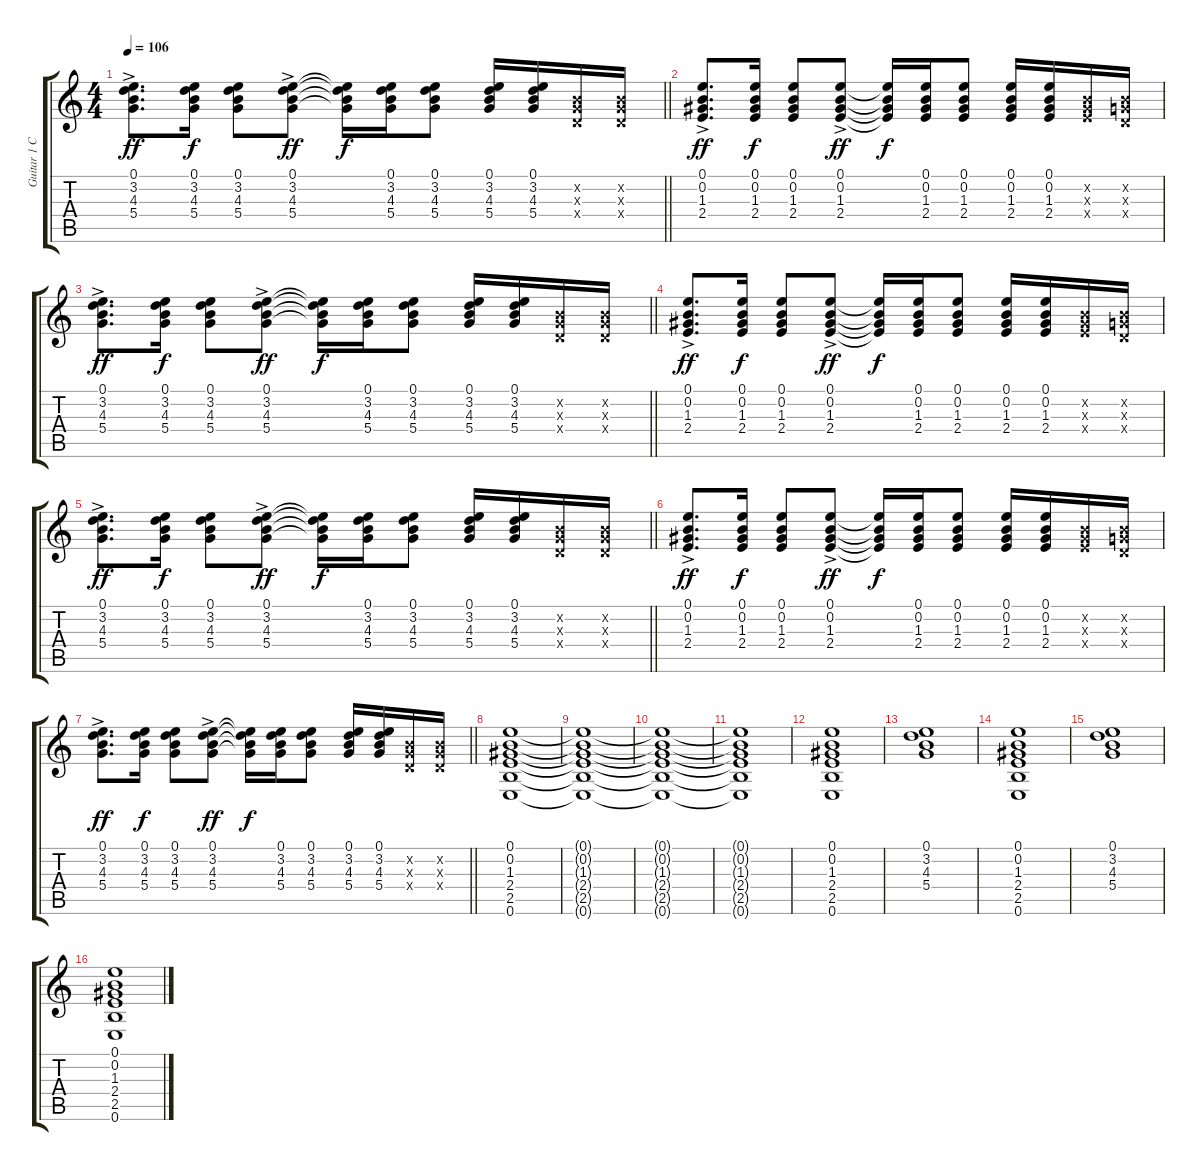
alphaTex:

\track ("Guitar 1 CLEAN" "Guitar 1 C") {instrument electricguitarclean bank 4}
\staff {score tabs}
\tuning (E4 B3 G3 D3 A2 E2) {hide}
\ts (4 4)
\tempo 106
\clef g2
\barLineRight lightlight
\ks c
(0.1{ac} 3.2{ac} 4.3{ac} 5.4{ac}).8{d dy ff} (0.1 3.2 4.3 5.4).16{dy f} (0.1 3.2 4.3 5.4).8 (0.1{ac} 3.2{ac} 4.3{ac} 5.4{ac}).8{dy ff} (0.1{t} 3.2{t} 4.3{t} 5.4{t}).16{dy f} (0.1 3.2 4.3 5.4).16 (0.1 3.2 4.3 5.4).8 (0.1 3.2 4.3 5.4).16 (0.1 3.2 4.3 5.4).16 (0.2{x} 0.3{x} 0.4{x}).16 (0.2{x} 0.3{x} 0.4{x}).16 |
(0.1{ac} 0.2{ac} 1.3{ac} 2.4{ac}).8{d dy ff} (0.1 0.2 1.3 2.4).16{dy f} (0.1 0.2 1.3 2.4).8 (0.1{ac} 0.2{ac} 1.3{ac} 2.4{ac}).8{dy ff} (0.1{t} 0.2{t} 1.3{t} 2.4{t}).16{dy f} (0.1 0.2 1.3 2.4).16 (0.1 0.2 1.3 2.4).8 (0.1 0.2 1.3 2.4).16 (0.1 0.2 1.3 2.4).16 (0.2{x} 1.3{x} 2.4{x}).16 (0.2{x} 0.3{x} 0.4{x}).16 |
\barLineRight lightlight
(0.1{ac} 3.2{ac} 4.3{ac} 5.4{ac}).8{d dy ff} (0.1 3.2 4.3 5.4).16{dy f} (0.1 3.2 4.3 5.4).8 (0.1{ac} 3.2{ac} 4.3{ac} 5.4{ac}).8{dy ff} (0.1{t} 3.2{t} 4.3{t} 5.4{t}).16{dy f} (0.1 3.2 4.3 5.4).16 (0.1 3.2 4.3 5.4).8 (0.1 3.2 4.3 5.4).16 (0.1 3.2 4.3 5.4).16 (0.2{x} 0.3{x} 0.4{x}).16 (0.2{x} 0.3{x} 0.4{x}).16 |
(0.1{ac} 0.2{ac} 1.3{ac} 2.4{ac}).8{d dy ff} (0.1 0.2 1.3 2.4).16{dy f} (0.1 0.2 1.3 2.4).8 (0.1{ac} 0.2{ac} 1.3{ac} 2.4{ac}).8{dy ff} (0.1{t} 0.2{t} 1.3{t} 2.4{t}).16{dy f} (0.1 0.2 1.3 2.4).16 (0.1 0.2 1.3 2.4).8 (0.1 0.2 1.3 2.4).16 (0.1 0.2 1.3 2.4).16 (0.2{x} 1.3{x} 2.4{x}).16 (0.2{x} 0.3{x} 0.4{x}).16 |
\barLineRight lightlight
(0.1{ac} 3.2{ac} 4.3{ac} 5.4{ac}).8{d dy ff} (0.1 3.2 4.3 5.4).16{dy f} (0.1 3.2 4.3 5.4).8 (0.1{ac} 3.2{ac} 4.3{ac} 5.4{ac}).8{dy ff} (0.1{t} 3.2{t} 4.3{t} 5.4{t}).16{dy f} (0.1 3.2 4.3 5.4).16 (0.1 3.2 4.3 5.4).8 (0.1 3.2 4.3 5.4).16 (0.1 3.2 4.3 5.4).16 (0.2{x} 0.3{x} 0.4{x}).16 (0.2{x} 0.3{x} 0.4{x}).16 |
(0.1{ac} 0.2{ac} 1.3{ac} 2.4{ac}).8{d dy ff} (0.1 0.2 1.3 2.4).16{dy f} (0.1 0.2 1.3 2.4).8 (0.1{ac} 0.2{ac} 1.3{ac} 2.4{ac}).8{dy ff} (0.1{t} 0.2{t} 1.3{t} 2.4{t}).16{dy f} (0.1 0.2 1.3 2.4).16 (0.1 0.2 1.3 2.4).8 (0.1 0.2 1.3 2.4).16 (0.1 0.2 1.3 2.4).16 (0.2{x} 1.3{x} 2.4{x}).16 (0.2{x} 0.3{x} 0.4{x}).16 |
\barLineRight lightlight
(0.1{ac} 3.2{ac} 4.3{ac} 5.4{ac}).8{d dy ff} (0.1 3.2 4.3 5.4).16{dy f} (0.1 3.2 4.3 5.4).8 (0.1{ac} 3.2{ac} 4.3{ac} 5.4{ac}).8{dy ff} (0.1{t} 3.2{t} 4.3{t} 5.4{t}).16{dy f} (0.1 3.2 4.3 5.4).16 (0.1 3.2 4.3 5.4).8 (0.1 3.2 4.3 5.4).16 (0.1 3.2 4.3 5.4).16 (0.2{x} 0.3{x} 0.4{x}).16 (0.2{x} 0.3{x} 0.4{x}).16 |
(0.1 0.2 1.3 2.4 2.5 0.6).1 |
(0.1{t} 0.2{t} 1.3{t} 2.4{t} 2.5{t} 0.6{t}).1 |
(0.1{t} 0.2{t} 1.3{t} 2.4{t} 2.5{t} 0.6{t}).1 |
(0.1{t} 0.2{t} 1.3{t} 2.4{t} 2.5{t} 0.6{t}).1 |
(0.1 0.2 1.3 2.4 2.5 0.6).1 |
(0.1 3.2 4.3 5.4).1 |
(0.1 0.2 1.3 2.4 2.5 0.6).1 |
(0.1 3.2 4.3 5.4).1 |
(0.1 0.2 1.3 2.4 2.5 0.6).1
